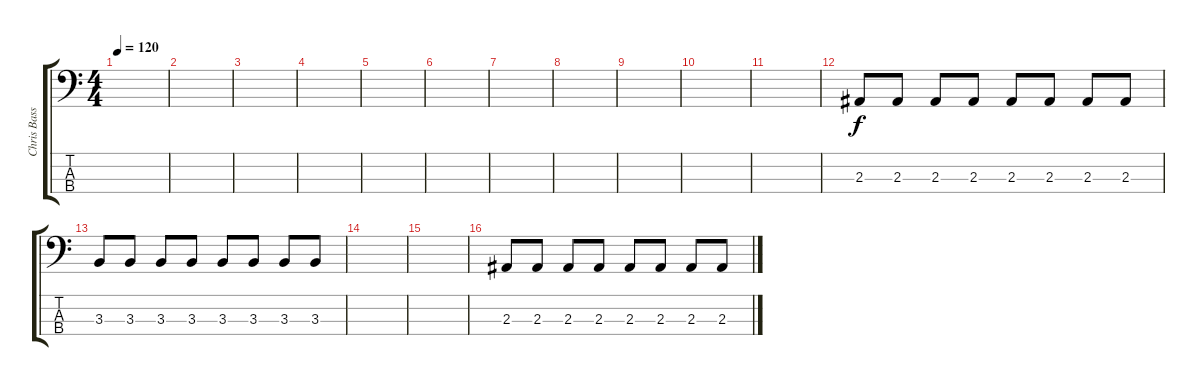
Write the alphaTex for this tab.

\track ("Chris Bass" "Chris Bass") {instrument electricbassfinger}
\staff {score tabs}
\tuning (Gb2 Db2 Ab1 Db1) {hide}
\ts (4 4)
\tempo 120
\clef f4
\ks c
|
|
|
|
|
|
|
|
|
|
|
2.3.8 2.3.8 2.3.8 2.3.8 2.3.8 2.3.8 2.3.8 2.3.8 |
3.3.8 3.3.8 3.3.8 3.3.8 3.3.8 3.3.8 3.3.8 3.3.8 |
|
|
2.3.8 2.3.8 2.3.8 2.3.8 2.3.8 2.3.8 2.3.8 2.3.8
